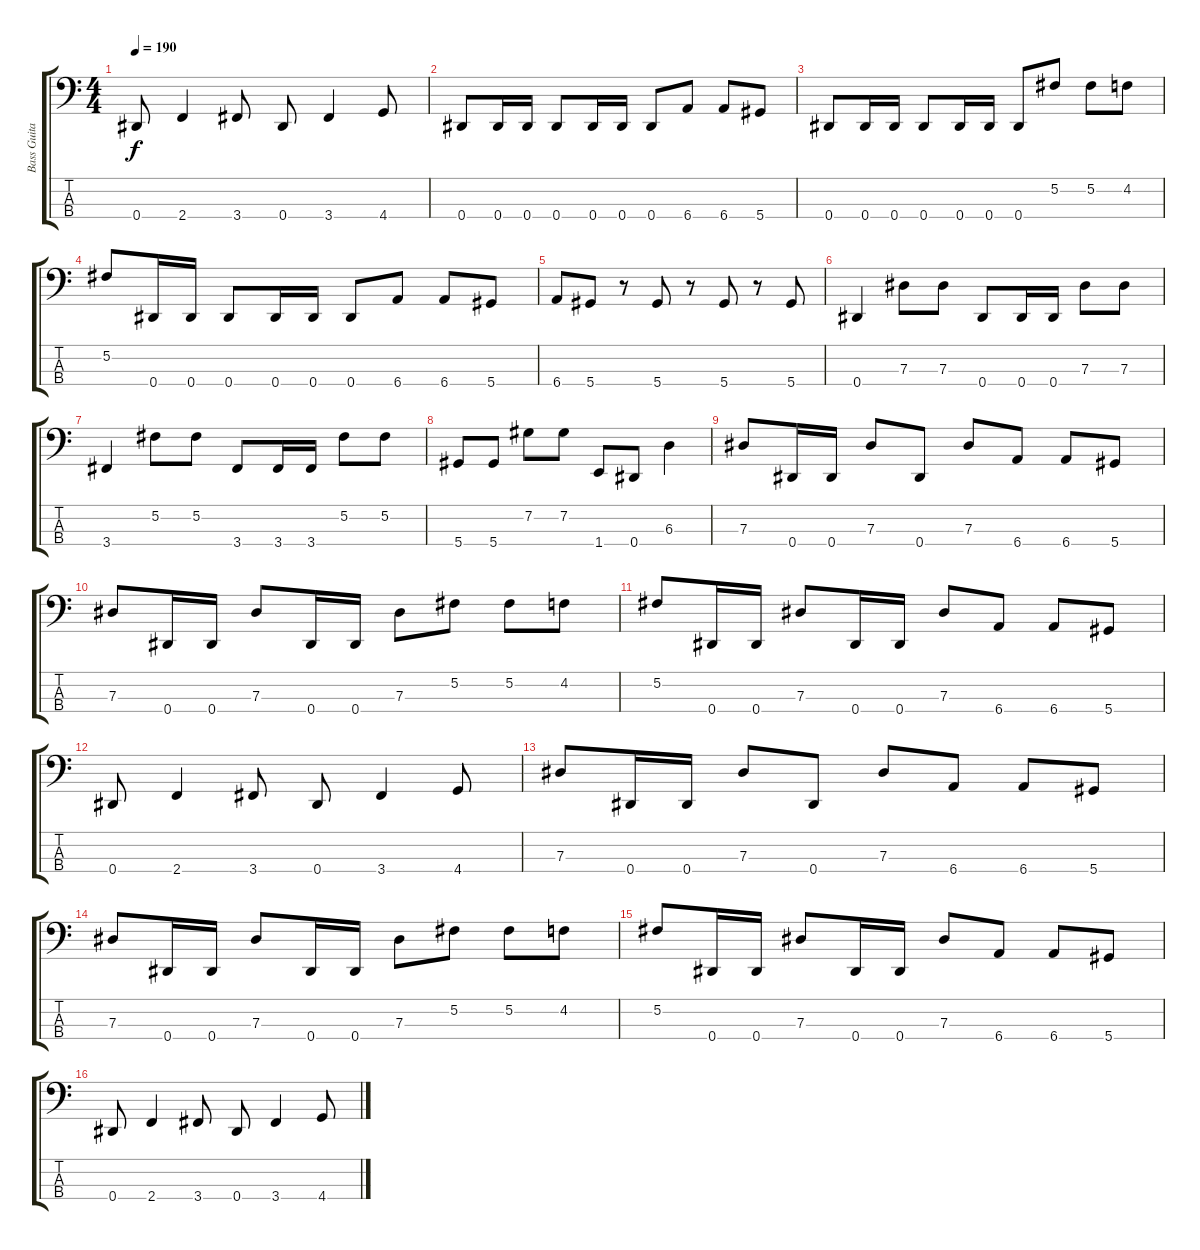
\track ("Bass Guitar" "Bass Guita") {instrument electricbassfinger}
\staff {score tabs}
\tuning (Gb2 Db2 Ab1 Eb1) {hide}
\ts (4 4)
\tempo 190
\clef f4
\ks c
0.4.8{dy f} 2.4.4 3.4.8 0.4.8 3.4.4 4.4.8 |
0.4.8 0.4.16 0.4.16 0.4.8 0.4.16 0.4.16 0.4.8 6.4.8 6.4.8 5.4.8 |
0.4.8 0.4.16 0.4.16 0.4.8 0.4.16 0.4.16 0.4.8 5.2.8 5.2.8 4.2.8 |
5.2.8 0.4.16 0.4.16 0.4.8 0.4.16 0.4.16 0.4.8 6.4.8 6.4.8 5.4.8 |
6.4.8 5.4.8 r.8 5.4.8 r.8 5.4.8 r.8 5.4.8 |
0.4.4 7.3.8 7.3.8 0.4.8 0.4.16 0.4.16 7.3.8 7.3.8 |
3.4.4 5.2.8 5.2.8 3.4.8 3.4.16 3.4.16 5.2.8 5.2.8 |
5.4.8 5.4.8 7.2.8 7.2.8 1.4.8 0.4.8 6.3.4 |
7.3.8 0.4.16 0.4.16 7.3.8 0.4.8 7.3.8 6.4.8 6.4.8 5.4.8 |
7.3.8 0.4.16 0.4.16 7.3.8 0.4.16 0.4.16 7.3.8 5.2.8 5.2.8 4.2.8 |
5.2.8 0.4.16 0.4.16 7.3.8 0.4.16 0.4.16 7.3.8 6.4.8 6.4.8 5.4.8 |
0.4.8 2.4.4 3.4.8 0.4.8 3.4.4 4.4.8 |
7.3.8 0.4.16 0.4.16 7.3.8 0.4.8 7.3.8 6.4.8 6.4.8 5.4.8 |
7.3.8 0.4.16 0.4.16 7.3.8 0.4.16 0.4.16 7.3.8 5.2.8 5.2.8 4.2.8 |
5.2.8 0.4.16 0.4.16 7.3.8 0.4.16 0.4.16 7.3.8 6.4.8 6.4.8 5.4.8 |
0.4.8 2.4.4 3.4.8 0.4.8 3.4.4 4.4.8
